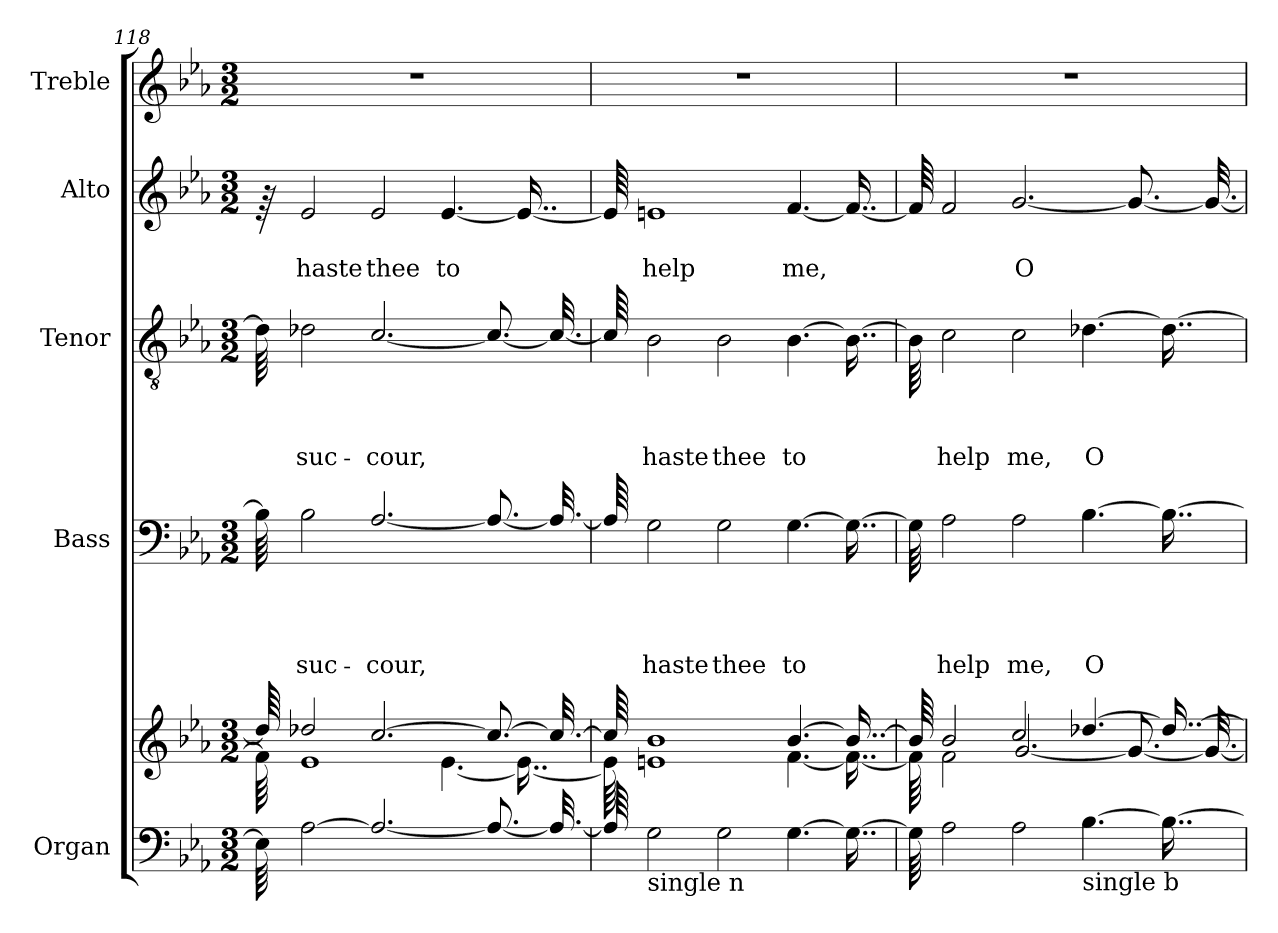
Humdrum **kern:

**kern	**kern	**kern	**text	**text	**text	**text	**kern	**text	**text	**text	**kern	**text	**text	**kern
*part5	*part5	*part4	*part4	*part4	*part4	*part4	*part3	*part3	*part3	*part3	*part2	*part2	*part2	*part1
*staff6	*staff5	*staff4	*staff4	*staff4	*staff4	*staff4	*staff3	*staff3	*staff3	*staff3	*staff2	*staff2	*staff2	*staff1
*I"Organ	*	*I"Bass	*	*	*	*	*I"Tenor	*	*	*	*I"Alto	*	*	*I"Treble
*	*	*I'B	*	*	*	*	*I'T	*	*	*	*I'A	*	*	*I'Tr
*clefF4	*clefG2	*clefF4	*	*	*	*	*clefGv2	*	*	*	*clefG2	*	*	*clefG2
*k[b-e-a-]	*k[b-e-a-]	*k[b-e-a-]	*	*	*	*	*k[b-e-a-]	*	*	*	*k[b-e-a-]	*	*	*k[b-e-a-]
*E-:	*E-:	*E-:	*	*	*	*	*E-:	*	*	*	*E-:	*	*	*E-:
*M3/2	*M3/2	*M3/2	*	*	*	*	*M3/2	*	*	*	*M3/2	*	*	*M3/2
=118	=118	=118	=118	=118	=118	=118	=118	=118	=118	=118	=118	=118	=118	=118
*	*^	*	*	*	*	*	*	*	*	*	*	*	*	*
64E-\]	64dd-/]	64f\]	64B-\]	.	.	.	.	64d-\]	.	.	.	64rf	.	.	1.r
!	!	!	!	!	!	!	!LO:LY:b	!	!	!	!LO:LY:b	!	!	!LO:LY:b	!
[>2A-<\	2dd-/	1e-	2B-\	.	.	.	suc-	2d-X\	.	.	suc-	2e-/	.	haste	.
!	!	!	!	!	!	!	!LO:LY:b	!	!	!	!LO:LY:b	!	!	!LO:LY:b	!
2.A-/_	[<2.cc/	.	[<2.A-/	.	.	.	-cour,	[<2.c/	.	.	-cour,	2e-/	.	thee	.
!	!	!	!	!	!	!	!	!	!	!	!	!	!	!LO:LY:b	!
.	.	[>4.e-\	.	.	.	.	.	.	.	.	.	[<4.e-/	.	to	.
8.A-/_	8.cc/_	.	8.A-/_	.	.	.	.	8.c/_	.	.	.	.	.	.	.
.	.	16..e-\_	.	.	.	.	.	.	.	.	.	16..e-/_	.	.	.
32.A-/_	32.cc/_	.	32.A-/_	.	.	.	.	32.c/_	.	.	.	.	.	.	.
=119	=119	=119	=119	=119	=119	=119	=119	=119	=119	=119	=119	=119	=119	=119	=119
64A-/]	64cc/]	64e-\]	64A-/]	.	.	.	.	64c/]	.	.	.	64e-/]	.	.	1.r
!LO:TX:b:t=single n	!	!	!	!	!	!	!	!	!	!	!	!	!	!	!
!	!	!	!	!	!	!	!LO:LY:b	!	!	!	!LO:LY:b	!	!	!LO:LY:b	!
2G\	1en	1b-	2G\	.	.	.	haste	2B-\	.	.	haste	1en	.	help	.
!	!	!	!	!	!	!	!LO:LY:b	!	!	!	!LO:LY:b	!	!	!	!
2G\	.	.	2G\	.	.	.	thee	2B-\	.	.	thee	.	.	.	.
!	!	!	!	!	!	!	!LO:LY:b	!	!	!	!LO:LY:b	!	!	!LO:LY:b	!
[>4.G\	[>4.b-/	[<4.f\	[>4.G\	.	.	.	to	[>4.B-\	.	.	to	[<4.f/	.	me,	.
16..G\_	16..b-/_	16..f\_	16..G\_	.	.	.	.	16..B-\_	.	.	.	16..f/_	.	.	.
=120	=120	=120	=120	=120	=120	=120	=120	=120	=120	=120	=120	=120	=120	=120	=120
64G\]	64b-/]	64f\]	64G\]	.	.	.	.	64B-\]	.	.	.	64f/]	.	.	1.r
!	!	!	!	!	!	!	!LO:LY:b	!	!	!	!LO:LY:b	!	!	!	!
2A-\	2b-/	2f\	2A-\	.	.	.	help	2c\	.	.	help	2f/	.	.	.
!	!	!	!	!	!	!	!LO:LY:b	!	!	!	!LO:LY:b	!	!	!LO:LY:b	!
2A-\	2cc/	[<2.g/	2A-\	.	.	.	me,	2c\	.	.	me,	[<2.g/	.	O	.
!LO:TX:b:t=single b	!	!	!	!	!	!	!	!	!	!	!	!	!	!	!
!	!	!	!	!	!	!	!LO:LY:b	!	!	!	!LO:LY:b	!	!	!	!
[>4.B-\	[<4.dd-X/	.	[>4.B-\	.	.	.	O	[>4.d-X\	.	.	O	.	.	.	.
.	.	8.g/_	.	.	.	.	.	.	.	.	.	8.g/_	.	.	.
16..B-\_	16..dd-/_	.	16..B-\_	.	.	.	.	16..d-\_	.	.	.	.	.	.	.
.	.	32.g/_	.	.	.	.	.	.	.	.	.	32.g/_	.	.	.
*	*v	*v	*	*	*	*	*	*	*	*	*	*	*	*	*
=	=	=	=	=	=	=	=	=	=	=	=	=	=	=
*-	*-	*-	*-	*-	*-	*-	*-	*-	*-	*-	*-	*-	*-	*-
